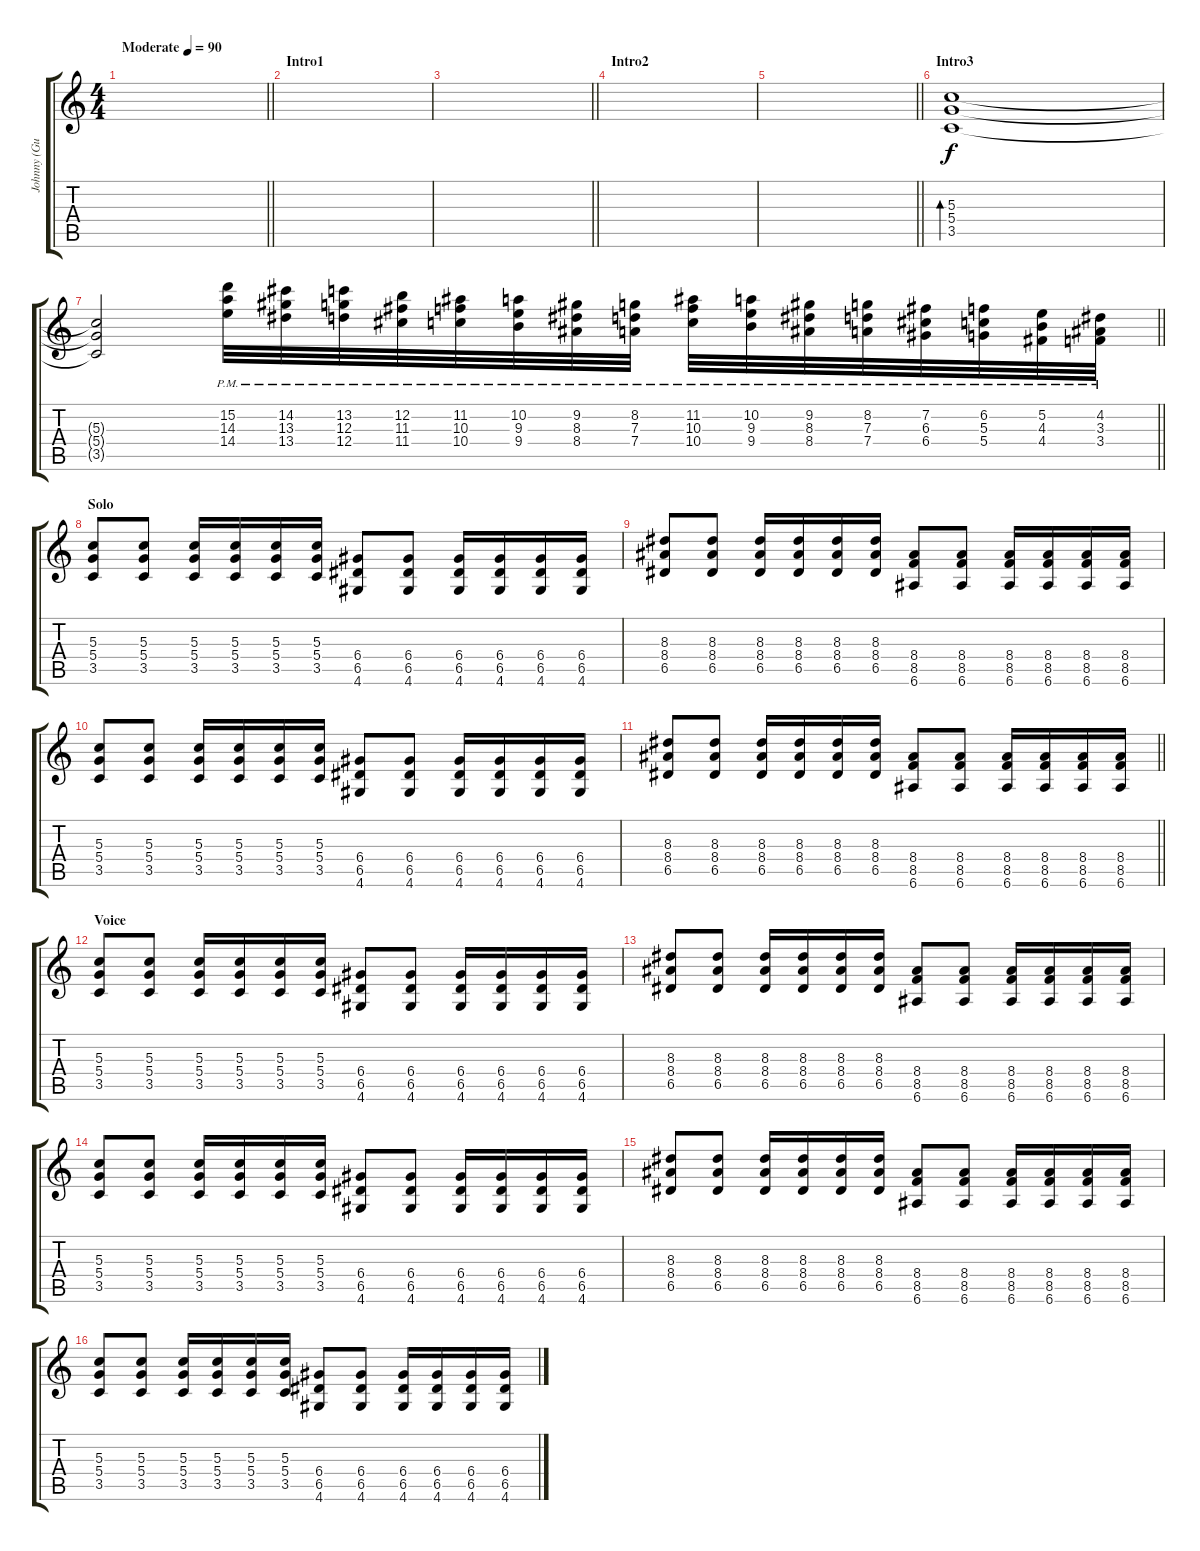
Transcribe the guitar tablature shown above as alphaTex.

\track ("Johnny (Guitar)" "Johnny (Gu") {instrument distortionguitar}
\staff {score tabs}
\tuning (E4 B3 G3 D3 A2 E2) {hide}
\ts (4 4)
\tempo (90 "Moderate")
\clef g2
\barLineRight lightlight
\ks c
|
\section ("" "Intro1")
|
\barLineRight lightlight
|
\section ("" "Intro2")
|
\barLineRight lightlight
|
\section ("" "Intro3")
(5.3 5.4 3.5).1{bd 120} |
\barLineRight lightlight
(5.3{t} 5.4{t} 3.5{t}).2 (15.2 14.3 14.4{pm}).32 (14.2 13.3 13.4{pm}).32 (13.2 12.3 12.4{pm}).32 (12.2 11.3 11.4{pm}).32 (11.2 10.3 10.4{pm}).32 (10.2 9.3 9.4{pm}).32 (9.2 8.3 8.4{pm}).32 (8.2 7.3 7.4{pm}).32 (11.2 10.3 10.4{pm}).32 (10.2 9.3 9.4{pm}).32 (9.2 8.3 8.4{pm}).32 (8.2 7.3 7.4{pm}).32 (7.2 6.3 6.4{pm}).32 (6.2 5.3 5.4{pm}).32 (5.2 4.3 4.4{pm}).32 (4.2 3.3 3.4{pm}).32 |
\section ("" "Solo")
(5.3 5.4 3.5).8 (5.3 5.4 3.5).8 (5.3 5.4 3.5).16 (5.3 5.4 3.5).16 (5.3 5.4 3.5).16 (5.3 5.4 3.5).16 (6.4 6.5 4.6).8 (6.4 6.5 4.6).8 (6.4 6.5 4.6).16 (6.4 6.5 4.6).16 (6.4 6.5 4.6).16 (6.4 6.5 4.6).16 |
(8.3 8.4 6.5).8 (8.3 8.4 6.5).8 (8.3 8.4 6.5).16 (8.3 8.4 6.5).16 (8.3 8.4 6.5).16 (8.3 8.4 6.5).16 (8.4 8.5 6.6).8 (8.4 8.5 6.6).8 (8.4 8.5 6.6).16 (8.4 8.5 6.6).16 (8.4 8.5 6.6).16 (8.4 8.5 6.6).16 |
(5.3 5.4 3.5).8 (5.3 5.4 3.5).8 (5.3 5.4 3.5).16 (5.3 5.4 3.5).16 (5.3 5.4 3.5).16 (5.3 5.4 3.5).16 (6.4 6.5 4.6).8 (6.4 6.5 4.6).8 (6.4 6.5 4.6).16 (6.4 6.5 4.6).16 (6.4 6.5 4.6).16 (6.4 6.5 4.6).16 |
\barLineRight lightlight
(8.3 8.4 6.5).8 (8.3 8.4 6.5).8 (8.3 8.4 6.5).16 (8.3 8.4 6.5).16 (8.3 8.4 6.5).16 (8.3 8.4 6.5).16 (8.4 8.5 6.6).8 (8.4 8.5 6.6).8 (8.4 8.5 6.6).16 (8.4 8.5 6.6).16 (8.4 8.5 6.6).16 (8.4 8.5 6.6).16 |
\section ("" "Voice")
(5.3 5.4 3.5).8 (5.3 5.4 3.5).8 (5.3 5.4 3.5).16 (5.3 5.4 3.5).16 (5.3 5.4 3.5).16 (5.3 5.4 3.5).16 (6.4 6.5 4.6).8 (6.4 6.5 4.6).8 (6.4 6.5 4.6).16 (6.4 6.5 4.6).16 (6.4 6.5 4.6).16 (6.4 6.5 4.6).16 |
(8.3 8.4 6.5).8 (8.3 8.4 6.5).8 (8.3 8.4 6.5).16 (8.3 8.4 6.5).16 (8.3 8.4 6.5).16 (8.3 8.4 6.5).16 (8.4 8.5 6.6).8 (8.4 8.5 6.6).8 (8.4 8.5 6.6).16 (8.4 8.5 6.6).16 (8.4 8.5 6.6).16 (8.4 8.5 6.6).16 |
(5.3 5.4 3.5).8 (5.3 5.4 3.5).8 (5.3 5.4 3.5).16 (5.3 5.4 3.5).16 (5.3 5.4 3.5).16 (5.3 5.4 3.5).16 (6.4 6.5 4.6).8 (6.4 6.5 4.6).8 (6.4 6.5 4.6).16 (6.4 6.5 4.6).16 (6.4 6.5 4.6).16 (6.4 6.5 4.6).16 |
(8.3 8.4 6.5).8 (8.3 8.4 6.5).8 (8.3 8.4 6.5).16 (8.3 8.4 6.5).16 (8.3 8.4 6.5).16 (8.3 8.4 6.5).16 (8.4 8.5 6.6).8 (8.4 8.5 6.6).8 (8.4 8.5 6.6).16 (8.4 8.5 6.6).16 (8.4 8.5 6.6).16 (8.4 8.5 6.6).16 |
(5.3 5.4 3.5).8 (5.3 5.4 3.5).8 (5.3 5.4 3.5).16 (5.3 5.4 3.5).16 (5.3 5.4 3.5).16 (5.3 5.4 3.5).16 (6.4 6.5 4.6).8 (6.4 6.5 4.6).8 (6.4 6.5 4.6).16 (6.4 6.5 4.6).16 (6.4 6.5 4.6).16 (6.4 6.5 4.6).16
